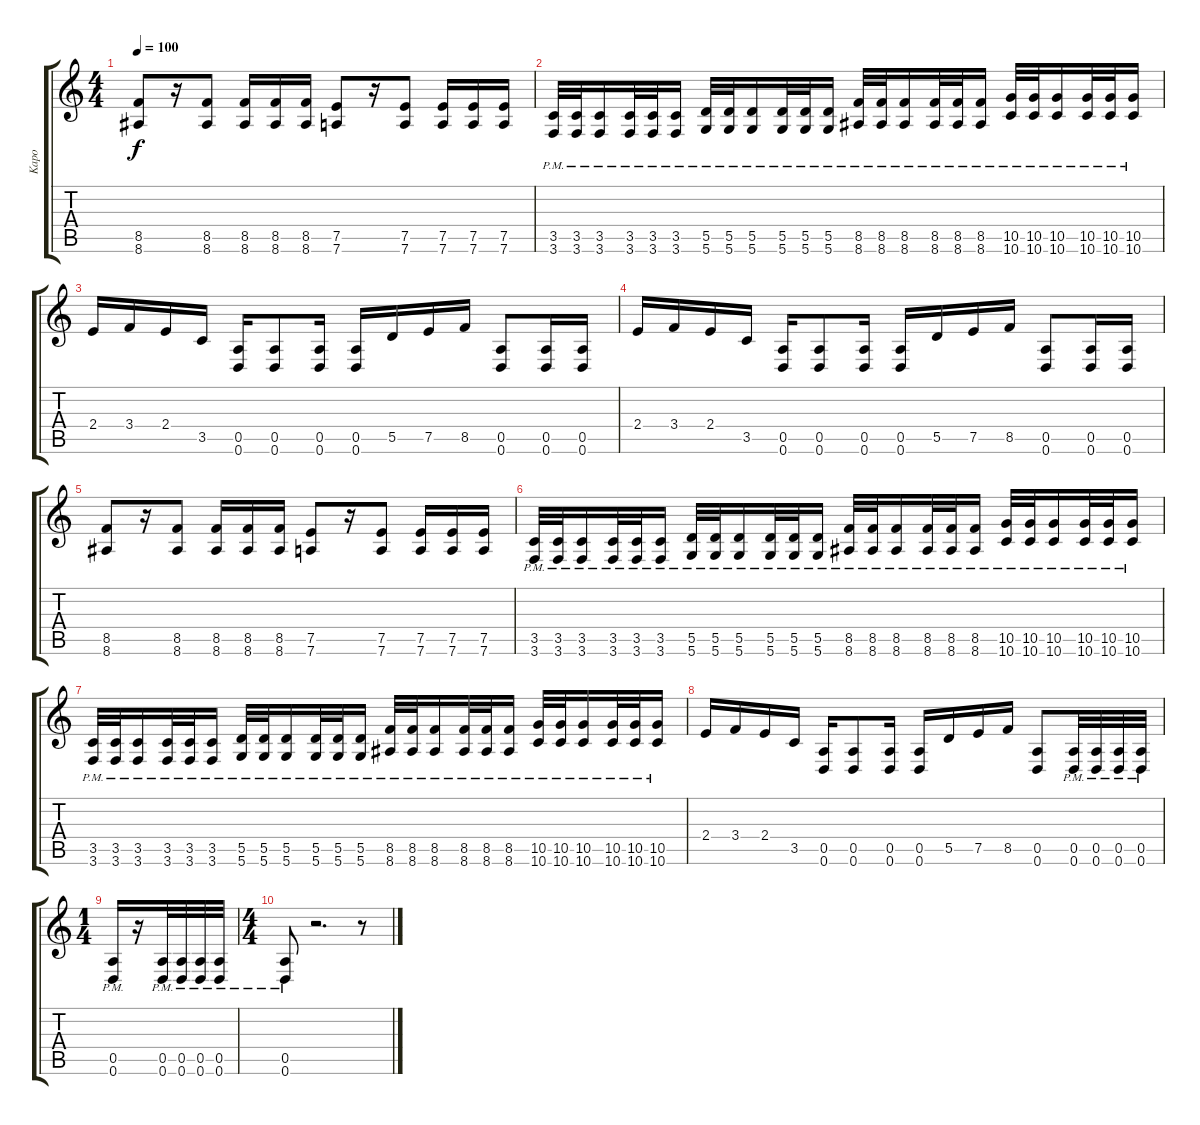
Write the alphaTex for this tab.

\track ("Kapo" "Kapo") {instrument distortionguitar}
\staff {score tabs}
\tuning (E4 B3 G3 D3 A2 D2) {hide}
\ts (4 4)
\tempo 100
\clef g2
\ks c
(8.5 8.6).8{dy f} r.16 (8.5 8.6).8 (8.5 8.6).16 (8.5 8.6).16 (8.5 8.6).16 (7.5 7.6).8 r.16 (7.5 7.6).8 (7.5 7.6).16 (7.5 7.6).16 (7.5 7.6).16 |
(3.5{pm} 3.6{pm}).32 (3.5{pm} 3.6{pm}).32 (3.5{pm} 3.6{pm}).16 (3.5{pm} 3.6{pm}).32 (3.5{pm} 3.6{pm}).32 (3.5{pm} 3.6{pm}).16 (5.5{pm} 5.6{pm}).32 (5.5{pm} 5.6{pm}).32 (5.5{pm} 5.6{pm}).16 (5.5{pm} 5.6{pm}).32 (5.5{pm} 5.6{pm}).32 (5.5{pm} 5.6{pm}).16 (8.5{pm} 8.6{pm}).32 (8.5{pm} 8.6{pm}).32 (8.5{pm} 8.6{pm}).16 (8.5{pm} 8.6{pm}).32 (8.5{pm} 8.6{pm}).32 (8.5{pm} 8.6{pm}).16 (10.5{pm} 10.6{pm}).32 (10.5{pm} 10.6{pm}).32 (10.5{pm} 10.6{pm}).16 (10.5{pm} 10.6{pm}).32 (10.5{pm} 10.6{pm}).32 (10.5{pm} 10.6{pm}).16 |
2.4.16 3.4.16 2.4.16 3.5.16 (0.5 0.6).16 (0.5 0.6).8 (0.5 0.6).16 (0.5 0.6).16 5.5.16 7.5.16 8.5.16 (0.5 0.6).8 (0.5 0.6).16 (0.5 0.6).16 |
2.4.16 3.4.16 2.4.16 3.5.16 (0.5 0.6).16 (0.5 0.6).8 (0.5 0.6).16 (0.5 0.6).16 5.5.16 7.5.16 8.5.16 (0.5 0.6).8 (0.5 0.6).16 (0.5 0.6).16 |
(8.5 8.6).8 r.16 (8.5 8.6).8 (8.5 8.6).16 (8.5 8.6).16 (8.5 8.6).16 (7.5 7.6).8 r.16 (7.5 7.6).8 (7.5 7.6).16 (7.5 7.6).16 (7.5 7.6).16 |
(3.5{pm} 3.6{pm}).32 (3.5{pm} 3.6{pm}).32 (3.5{pm} 3.6{pm}).16 (3.5{pm} 3.6{pm}).32 (3.5{pm} 3.6{pm}).32 (3.5{pm} 3.6{pm}).16 (5.5{pm} 5.6{pm}).32 (5.5{pm} 5.6{pm}).32 (5.5{pm} 5.6{pm}).16 (5.5{pm} 5.6{pm}).32 (5.5{pm} 5.6{pm}).32 (5.5{pm} 5.6{pm}).16 (8.5{pm} 8.6{pm}).32 (8.5{pm} 8.6{pm}).32 (8.5{pm} 8.6{pm}).16 (8.5{pm} 8.6{pm}).32 (8.5{pm} 8.6{pm}).32 (8.5{pm} 8.6{pm}).16 (10.5{pm} 10.6{pm}).32 (10.5{pm} 10.6{pm}).32 (10.5{pm} 10.6{pm}).16 (10.5{pm} 10.6{pm}).32 (10.5{pm} 10.6{pm}).32 (10.5{pm} 10.6{pm}).16 |
(3.5{pm} 3.6{pm}).32 (3.5{pm} 3.6{pm}).32 (3.5{pm} 3.6{pm}).16 (3.5{pm} 3.6{pm}).32 (3.5{pm} 3.6{pm}).32 (3.5{pm} 3.6{pm}).16 (5.5{pm} 5.6{pm}).32 (5.5{pm} 5.6{pm}).32 (5.5{pm} 5.6{pm}).16 (5.5{pm} 5.6{pm}).32 (5.5{pm} 5.6{pm}).32 (5.5{pm} 5.6{pm}).16 (8.5{pm} 8.6{pm}).32 (8.5{pm} 8.6{pm}).32 (8.5{pm} 8.6{pm}).16 (8.5{pm} 8.6{pm}).32 (8.5{pm} 8.6{pm}).32 (8.5{pm} 8.6{pm}).16 (10.5{pm} 10.6{pm}).32 (10.5{pm} 10.6{pm}).32 (10.5{pm} 10.6{pm}).16 (10.5{pm} 10.6{pm}).32 (10.5{pm} 10.6{pm}).32 (10.5{pm} 10.6{pm}).16 |
2.4.16 3.4.16 2.4.16 3.5.16 (0.5 0.6).16 (0.5 0.6).8 (0.5 0.6).16 (0.5 0.6).16 5.5.16 7.5.16 8.5.16 (0.5 0.6).8 (0.5{pm} 0.6{pm}).32 (0.5{pm} 0.6{pm}).32 (0.5{pm} 0.6{pm}).32 (0.5{pm} 0.6{pm}).32 |
\ts (1 4)
(0.5{pm} 0.6{pm}).16 r.16 (0.5{pm} 0.6{pm}).32 (0.5{pm} 0.6{pm}).32 (0.5{pm} 0.6{pm}).32 (0.5{pm} 0.6{pm}).32 |
\ts (4 4)
(0.5{pm} 0.6{pm}).8 r.2{d} r.8
